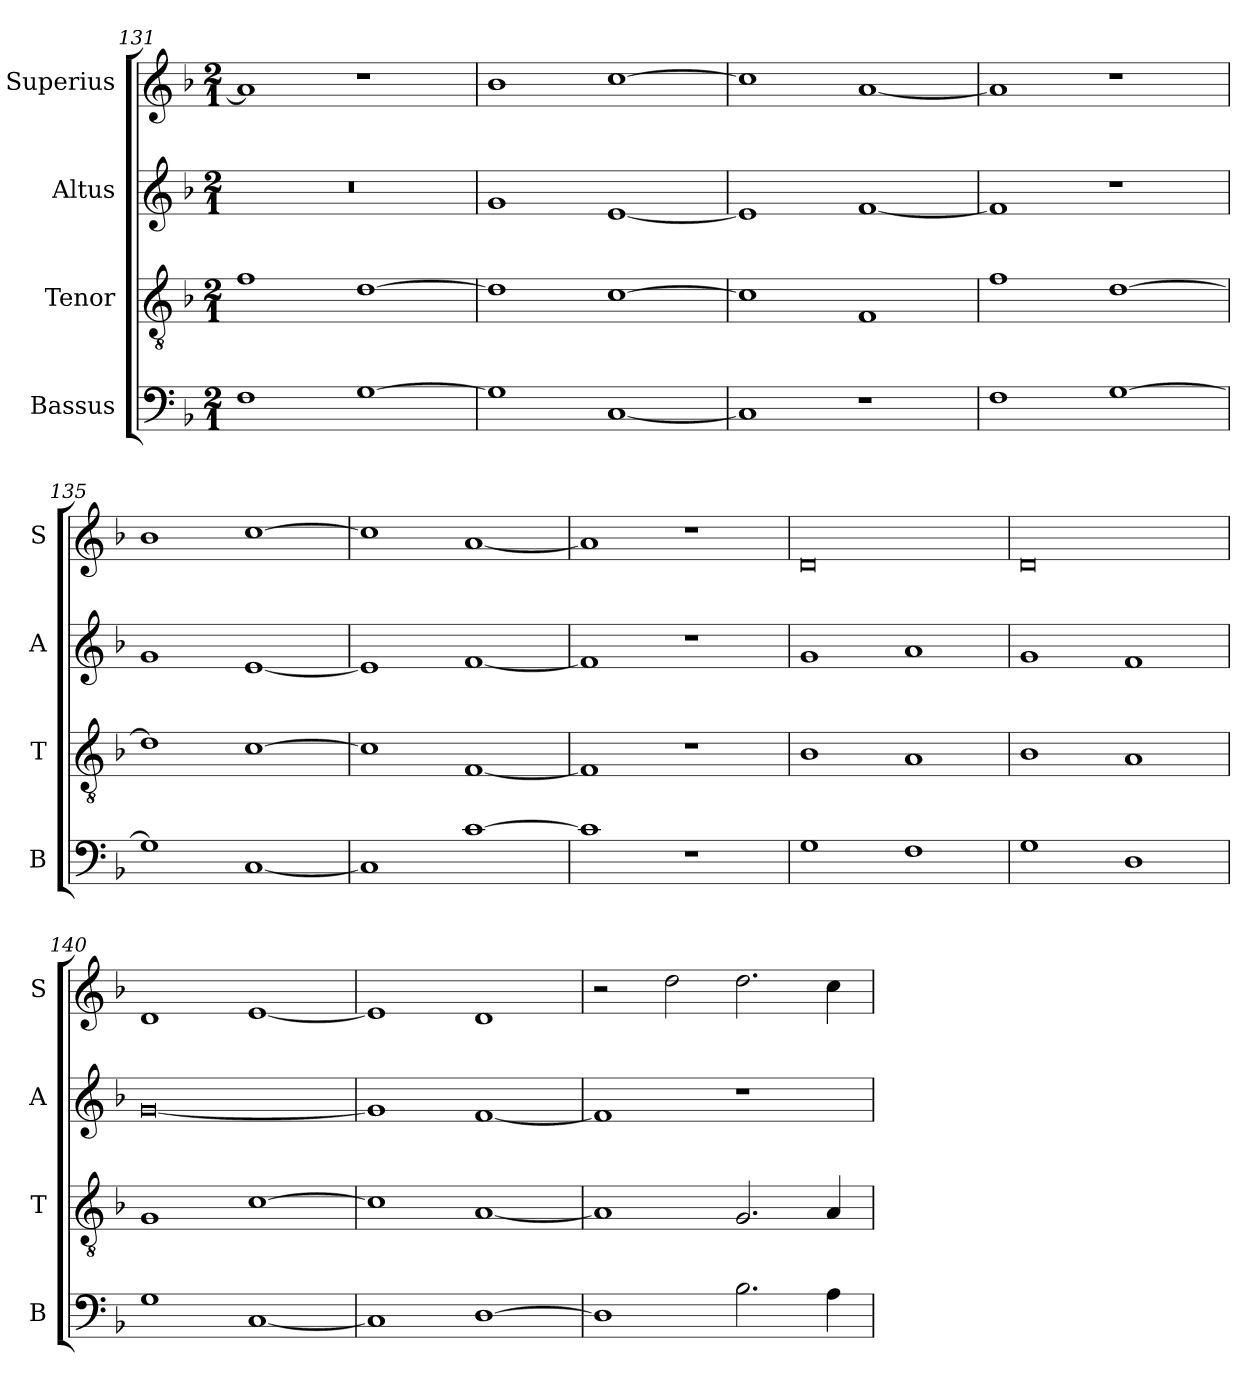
**kern	**kern	**kern	**kern
*part4	*part3	*part2	*part1
*staff4	*staff3	*staff2	*staff1
*I"Bassus	*I"Tenor	*I"Altus	*I"Superius
*I'B	*I'T	*I'A	*I'S
*clefF4	*clefGv2	*clefG2	*clefG2
*k[b-]	*k[b-]	*k[b-]	*k[b-]
*F:	*F:	*F:	*F:
*M2/1	*M2/1	*M2/1	*M2/1
=131	=131	=131	=131
1F	1f	0r	1a]
[1G	[1d	.	1r
=132	=132	=132	=132
1G]	1d]	1g	1b-
[1C	[1c	[1e	[1cc
=133	=133	=133	=133
1C]	1c]	1e]	1cc]
1r	1F	[1f	[1a
=134	=134	=134	=134
1F	1f	1f]	1a]
[1G	[1d	1r	1r
=135	=135	=135	=135
1G]	1d]	1g	1b-
[1C	[1c	[1e	[1cc
=136	=136	=136	=136
1C]	1c]	1e]	1cc]
[1c	[1F	[1f	[1a
=137	=137	=137	=137
1c]	1F]	1f]	1a]
1r	1r	1r	1r
=138	=138	=138	=138
1G	1B-	1g	0d
1F	1A	1a	.
=139	=139	=139	=139
1G	1B-	1g	0d
1D	1A	1f	.
=140	=140	=140	=140
1G	1G	[0g	1d
[1C	[1c	.	[1e
=141	=141	=141	=141
1C]	1c]	1g]	1e]
[1D	[1A	[1f	1d
=142	=142	=142	=142
1D]	1A]	1f]	2r
.	.	.	2dd
2.B-	2.G	1r	2.dd
4A	4A	.	4cc
=	=	=	=
*-	*-	*-	*-
